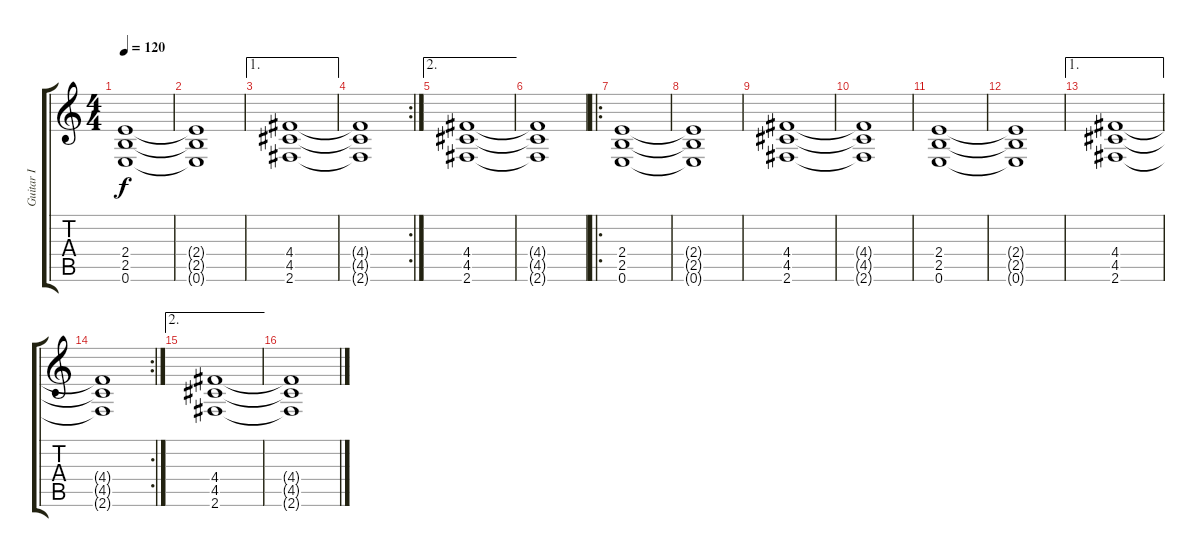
\track ("Guitar I" "Guitar I") {instrument distortionguitar}
\staff {score tabs}
\tuning (E4 B3 G3 D3 A2 E2) {hide}
\ts (4 4)
\tempo 120
\clef g2
\ks c
(2.4 2.5 0.6).1{dy f} |
(2.4{t} 2.5{t} 0.6{t}).1 |
\ae 1
(4.4 4.5 2.6).1 |
\rc 2
(4.4{t} 4.5{t} 2.6{t}).1 |
\ae 2
(4.4 4.5 2.6).1 |
(4.4{t} 4.5{t} 2.6{t}).1 |
\ro
(2.4 2.5 0.6).1 |
(2.4{t} 2.5{t} 0.6{t}).1 |
(4.4 4.5 2.6).1 |
(4.4{t} 4.5{t} 2.6{t}).1 |
(2.4 2.5 0.6).1 |
(2.4{t} 2.5{t} 0.6{t}).1 |
\ae 1
(4.4 4.5 2.6).1 |
\rc 2
(4.4{t} 4.5{t} 2.6{t}).1 |
\ae 2
(4.4 4.5 2.6).1 |
(4.4{t} 4.5{t} 2.6{t}).1
